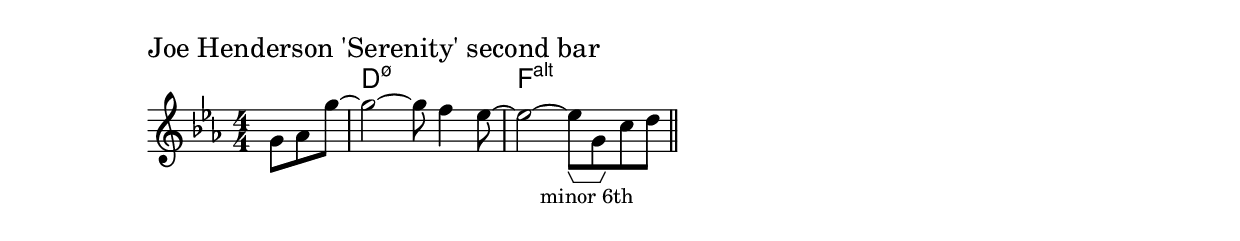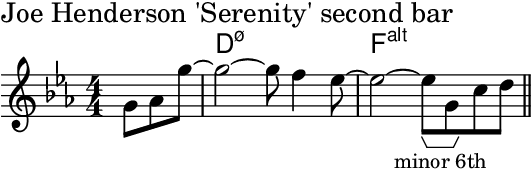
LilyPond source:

\version "2.24.4"
\language "english"
#(ly:set-option 'crop #t)
\include "include/alt.ly"
\score {
  \midi {
    \tempo 4=140
  }
  \layout {
    \context {
      \Score
      \omit BarNumber
    }
    \context {
      \Voice
      \consists Horizontal_bracket_engraver
    }
  }
  {
    <<
    \chords {
      \set noChordSymbol = ""
      \set minorChordModifier = \markup { "-" }
      \skip \ppp % spacer to set voice volume
      r4. | d1:min7.5- | f1:alt
    }
    \new Staff {
      \key ef \major
      \numericTimeSignature
      \time 4/4
      \clef treble
      {
        \sectionLabel "Joe Henderson 'Serenity' second bar"
        \relative {
          \skip \ff % spacer to set voice volume
          \partial 4. g'8 af8 g'8~ |
          g2~ g8 f4 ef8~ |
          ef2~
          \once\override HorizontalBracketText.text = "minor 6th"
          ef8 \startGroup g, \stopGroup c d
          \bar "||"
        }
      }
    }
    >>
  }
}
